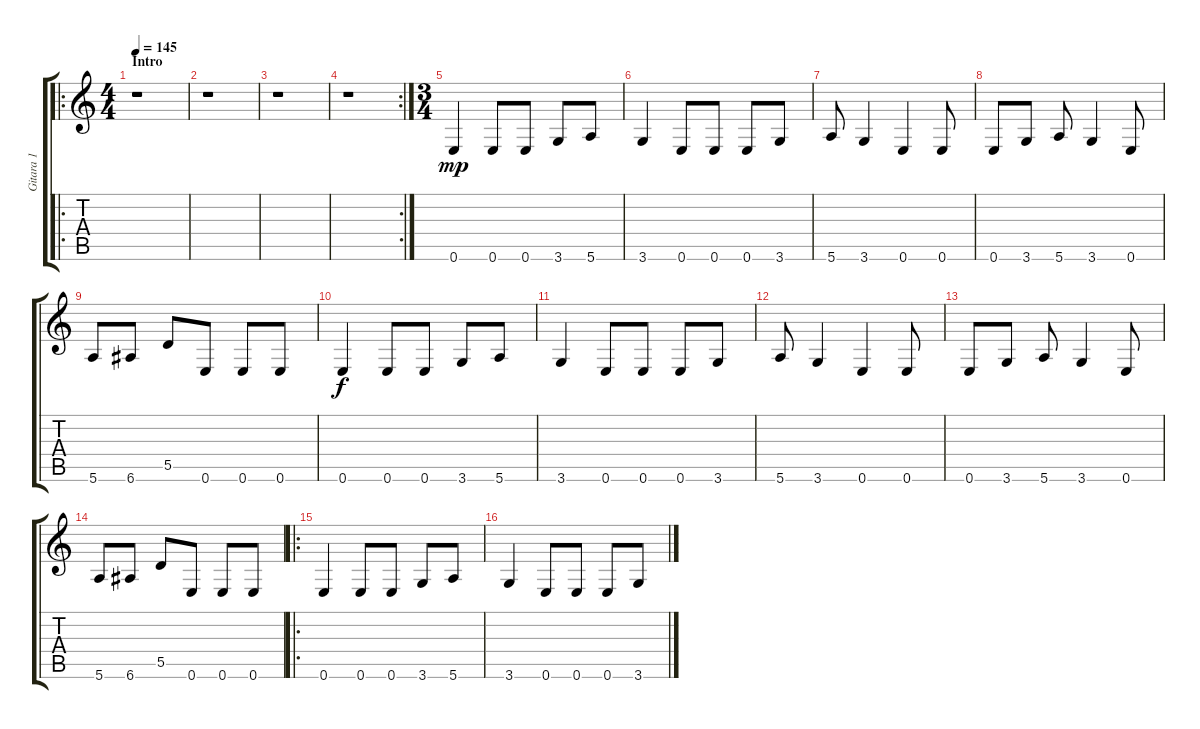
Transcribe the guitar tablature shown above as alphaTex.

\track ("Gitara 1" "Gitara 1") {instrument overdrivenguitar}
\staff {score tabs}
\tuning (E4 B3 G3 D3 A2 E2) {hide}
\ro
\ts (4 4)
\section ("" "Intro")
\tempo 145
\clef g2
\ks c
r.1{dy mp instrument overdrivenguitar} |
r.1 |
r.1 |
\rc 2
r.1 |
\ts (3 4)
0.6.4 0.6.8 0.6.8 3.6.8 5.6.8 |
3.6.4 0.6.8 0.6.8 0.6.8 3.6.8 |
5.6.8 3.6.4 0.6.4 0.6.8 |
0.6.8 3.6.8 5.6.8 3.6.4 0.6.8 |
5.6.8 6.6.8 5.5.8 0.6.8 0.6.8 0.6.8 |
0.6.4{dy f} 0.6.8 0.6.8 3.6.8 5.6.8 |
3.6.4 0.6.8 0.6.8 0.6.8 3.6.8 |
5.6.8 3.6.4 0.6.4 0.6.8 |
0.6.8 3.6.8 5.6.8 3.6.4 0.6.8 |
5.6.8 6.6.8 5.5.8 0.6.8 0.6.8 0.6.8 |
\ro
0.6.4 0.6.8 0.6.8 3.6.8 5.6.8 |
3.6.4 0.6.8 0.6.8 0.6.8 3.6.8
